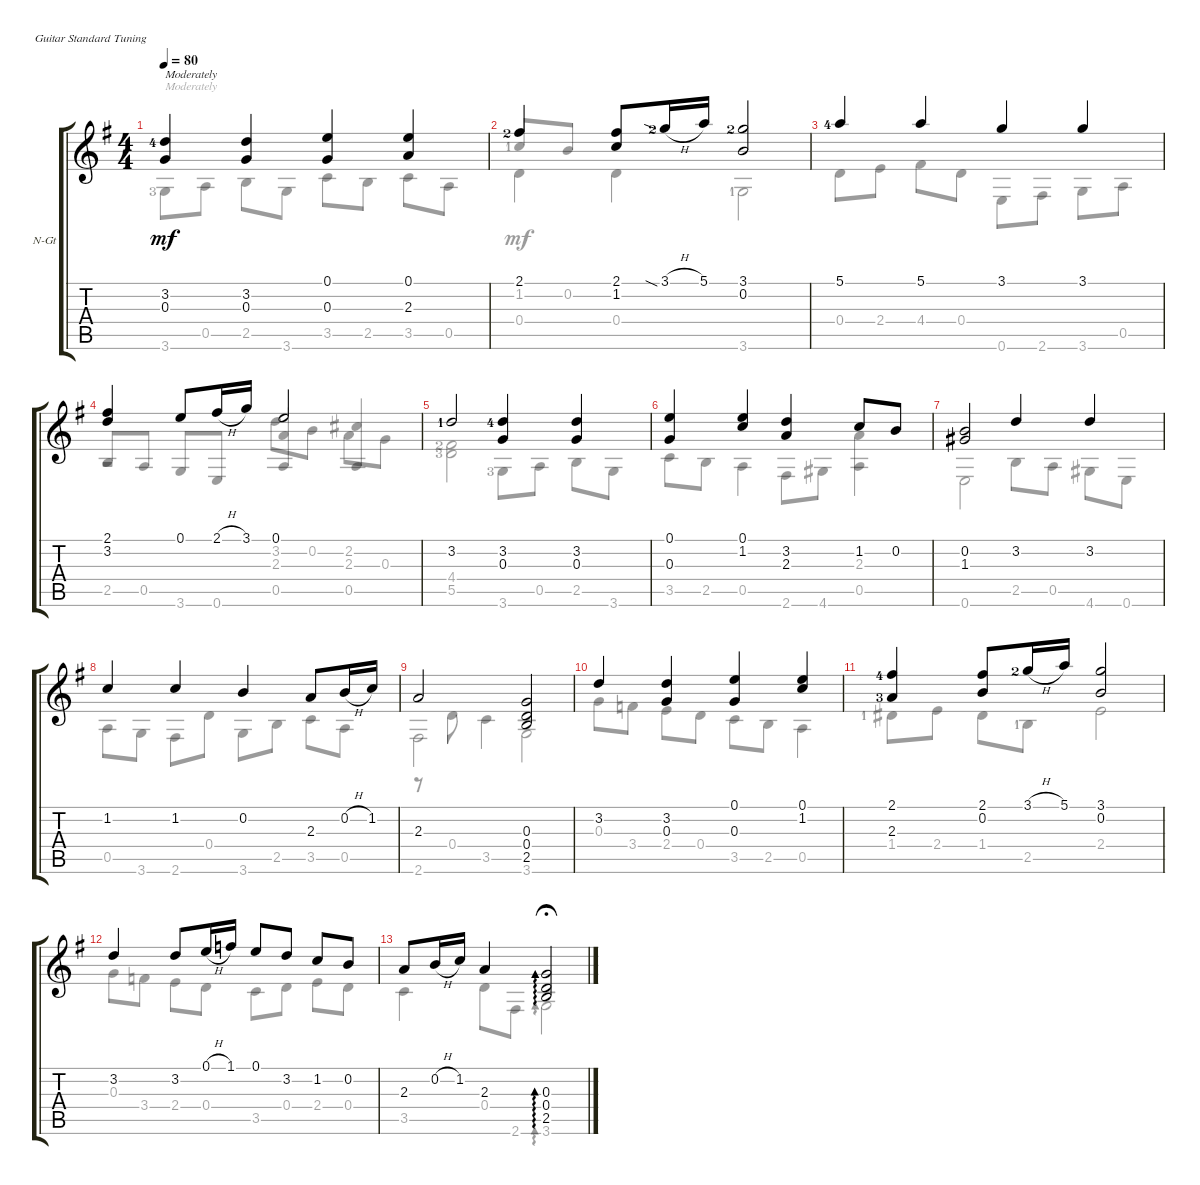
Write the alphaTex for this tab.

\defaultSystemsLayout 4
\bracketExtendMode groupsimilarinstruments
\firstSystemTrackNameOrientation horizontal
\otherSystemsTrackNameOrientation horizontal
\track ("Nylon Guitar" "N-Gt") {instrument acousticguitarsteel}
\staff {score tabs}
\tuning (E4 B3 G3 D3 A2 E2)
\voice
\ts (4 4)
\tempo 80
\clef g2
\ks g
(3.2{lf 5} 0.3).4{txt "Moderately" dy mf instrument acousticguitarsteel} (3.2 0.3).4 (0.1 0.3).4 (2.3 0.1).4 |
2.1{lf 3}.4 (2.1 1.2).8 3.1{sia h lf 3}.16 5.1.16 (3.1{lf 3} 0.2).2 |
5.1{lf 5}.4 5.1.4 3.1.4 3.1.4 |
(2.1 3.2).4 0.1.8 2.1{h}.16 3.1.16 0.1.2 |
3.2{lf 2}.2 (3.2{lf 5} 0.3).4 (0.3 3.2).4 |
(0.1 0.3).4 (1.2 0.1).4 (3.2 2.3).4 1.2.8 0.2.8 |
(0.2 1.3).2 3.2.4 3.2.4 |
1.2.4 1.2.4 0.2.4 2.3.8 0.2{h}.16 1.2.16 |
2.3.2 (0.3 0.4 2.5).2 |
3.2.4 (3.2 0.3).4 (0.3 0.1).4 (0.1 1.2).4 |
(2.1{lf 5} 2.3{lf 4}).4 (2.1 0.2).8 3.1{h lf 3}.16 5.1.16 (3.1 0.2).2 |
3.2.4 3.2.8 0.1{h}.16 1.1.16 0.1.8 3.2.8 1.2.8 0.2.8 |
2.3.8 0.2{h}.16 1.2.16 2.3.4 (0.3 0.4 2.5).2{ad 0 fermata (medium 0.4)}
\voice
\clef g2
\ottava regular
\simile none
\ks g
3.6{lf 4}.8{txt "Moderately" dy mf} 0.5.8 2.5.8 3.6.8 3.5.8 2.5.8 3.5.8 0.5.8 |
1.2{lf 2}.8{beam invert} 0.2.8 |
0.4.8 2.4.8 4.4.8 0.4.8 0.6.8 2.6.8 3.6.8 0.5.8 |
2.5.8{beam invert} 0.5.8 3.6.8{beam invert} 0.6.8 (0.5 2.3).4{beam invert} (0.5 2.2).4{beam invert} |
(4.4{lf 3} 5.5{lf 4}).2 3.6{lf 4}.8 0.5.8 2.5.8 3.6.8 |
3.5.8 2.5.8 0.5.4 2.6.8 4.6.8 (0.5 2.3).4 |
0.6.2 2.5.8 0.5.8 4.6.8 0.6.8 |
0.5.8 3.6.8 2.6.8 0.4.8 3.6.8 2.5.8 3.5.8 0.5.8 |
2.6.2 |
0.3.8 3.4.8 2.4.8 0.4.8 3.5.8 2.5.8 0.5.4 |
1.4{lf 2}.8 2.4.8 1.4.8 2.5{lf 2}.8 2.4.2 |
0.3.8 3.4.8 2.4.8 0.4.8 3.5.8 0.4.8 2.4.8 0.4.8 |
3.5.4 0.4.8 2.6.8 3.6.2{ad 0 fermata (medium 0.4)}
\voice
\clef g2
\ottava regular
\simile none
\ks g
|
0.4.4 0.4.4 3.6{lf 2}.2 |
|
r.2 3.2.8 0.2.8 2.3.8 0.3.8 |
|
|
|
|
r.8 0.4.8 3.5.4 3.6.2 |
|
|
|
